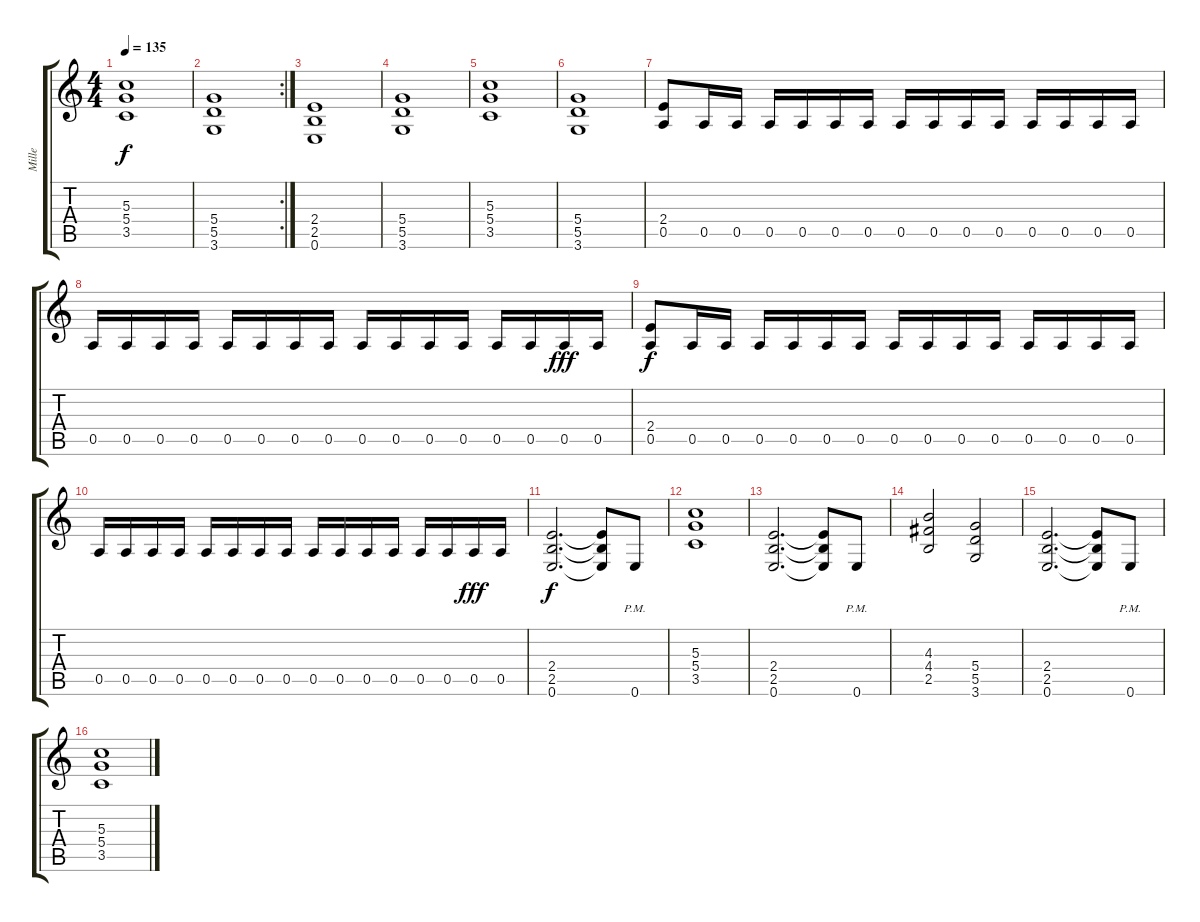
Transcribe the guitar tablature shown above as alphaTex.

\track ("Mille" "Mille") {instrument distortionguitar}
\staff {score tabs}
\tuning (E4 B3 G3 D3 A2 E2) {hide}
\ts (4 4)
\tempo 135
\clef g2
\ks c
(5.3 5.4 3.5).1{dy f} |
\rc 2
(5.4 5.5 3.6).1 |
(2.4 2.5 0.6).1 |
(5.4 5.5 3.6).1 |
(5.3 5.4 3.5).1 |
(5.4 5.5 3.6).1 |
(2.4 0.5).8 0.5.16 0.5.16 0.5.16 0.5.16 0.5.16 0.5.16 0.5.16 0.5.16 0.5.16 0.5.16 0.5.16 0.5.16 0.5.16 0.5.16 |
0.5.16 0.5.16 0.5.16 0.5.16 0.5.16 0.5.16 0.5.16 0.5.16 0.5.16 0.5.16 0.5.16 0.5.16 0.5.16 0.5.16 0.5.16{dy fff} 0.5.16 |
(2.4 0.5).8{dy f} 0.5.16 0.5.16 0.5.16 0.5.16 0.5.16 0.5.16 0.5.16 0.5.16 0.5.16 0.5.16 0.5.16 0.5.16 0.5.16 0.5.16 |
0.5.16 0.5.16 0.5.16 0.5.16 0.5.16 0.5.16 0.5.16 0.5.16 0.5.16 0.5.16 0.5.16 0.5.16 0.5.16 0.5.16 0.5.16{dy fff} 0.5.16 |
(2.4 2.5 0.6).2{d dy f} (2.4{t} 2.5{t} 0.6{t}).8 0.6{pm}.8 |
(5.3 5.4 3.5).1 |
(2.4 2.5 0.6).2{d} (2.4{t} 2.5{t} 0.6{t}).8 0.6{pm}.8 |
(4.3 4.4 2.5).2 (5.4 5.5 3.6).2 |
(2.4 2.5 0.6).2{d} (2.4{t} 2.5{t} 0.6{t}).8 0.6{pm}.8 |
(5.3 5.4 3.5).1
